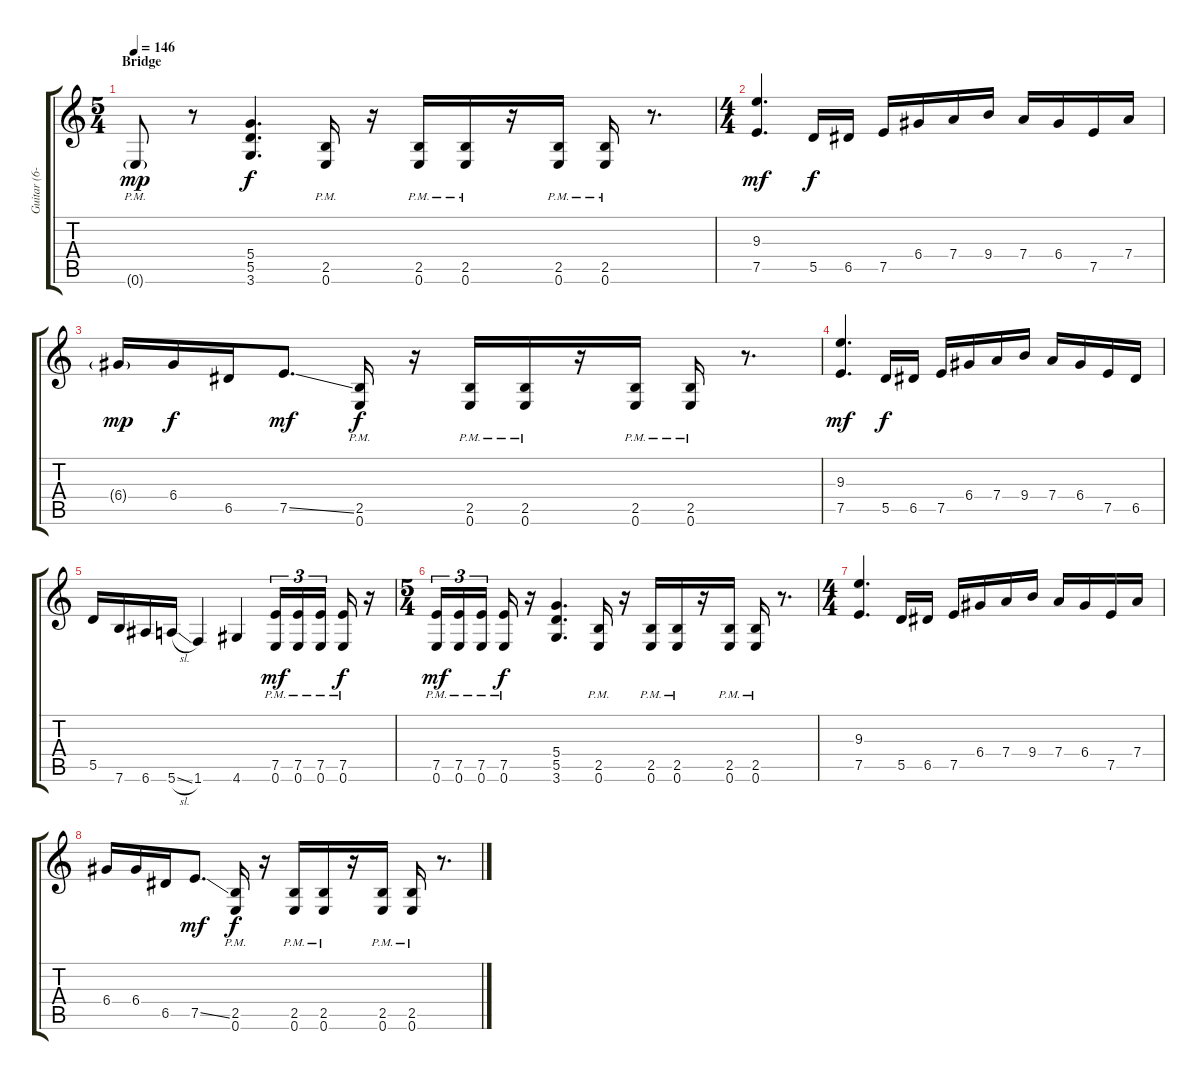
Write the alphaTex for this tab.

\track ("Guitar (6-string)" "Guitar (6-") {instrument distortionguitar}
\staff {score tabs}
\tuning (E4 B3 G3 D3 A2 E2) {hide}
\ts (5 4)
\section ("" "Bridge")
\tempo 146
\clef g2
\ks c
0.6{g pm}.8{dy mp} r.8 (5.4 5.5 3.6).4{d dy f} (2.5{pm} 0.6{pm}).16 r.16 (2.5{pm} 0.6{pm}).16 (2.5{pm} 0.6{pm}).16 r.16 (2.5{pm} 0.6{pm}).16 (2.5{pm} 0.6{pm}).16 r.8{d} |
\ts (4 4)
(9.3 7.5).4{d dy mf} 5.5.16{dy f} 6.5.16 7.5.16 6.4.16 7.4.16 9.4.16 7.4.16 6.4.16 7.5.16 7.4.16 |
6.4{g}.16{dy mp} 6.4.16{dy f} 6.5.16 7.5{ss}.8{d dy mf} (2.5{pm} 0.6{pm}).16{dy f} r.16 (2.5{pm} 0.6{pm}).16 (2.5{pm} 0.6{pm}).16 r.16 (2.5{pm} 0.6{pm}).16 (2.5{pm} 0.6{pm}).16 r.8{d} |
(9.3 7.5).4{d dy mf} 5.5.16{dy f} 6.5.16 7.5.16 6.4.16 7.4.16 9.4.16 7.4.16 6.4.16 7.5.16 6.5.16 |
5.5.16 7.6.16 6.6.16 5.6{sl}.16 1.6.4 4.6.4 (7.5{pm} 0.6{pm}).16{tu (3 2) dy mf} (7.5{pm} 0.6{pm}).16{tu (3 2)} (7.5{pm} 0.6{pm}).16{tu (3 2) beam splitsecondary} (7.5{pm} 0.6{pm}).16{dy f} r.16 |
\ts (5 4)
(7.5{pm} 0.6{pm}).16{tu (3 2) dy mf} (7.5{pm} 0.6{pm}).16{tu (3 2)} (7.5{pm} 0.6{pm}).16{tu (3 2) beam splitsecondary} (7.5{pm} 0.6{pm}).16{dy f} r.16 (5.4 5.5 3.6).4{d} (2.5{pm} 0.6{pm}).16 r.16 (2.5{pm} 0.6{pm}).16 (2.5{pm} 0.6{pm}).16 r.16 (2.5{pm} 0.6{pm}).16 (2.5{pm} 0.6{pm}).16 r.8{d} |
\ts (4 4)
(9.3 7.5).4{d} 5.5.16 6.5.16 7.5.16 6.4.16 7.4.16 9.4.16 7.4.16 6.4.16 7.5.16 7.4.16 |
6.4.16 6.4.16 6.5.16 7.5{ss}.8{d dy mf} (2.5{pm} 0.6{pm}).16{dy f} r.16 (2.5{pm} 0.6{pm}).16 (2.5{pm} 0.6{pm}).16 r.16 (2.5{pm} 0.6{pm}).16 (2.5{pm} 0.6{pm}).16 r.8{d}
